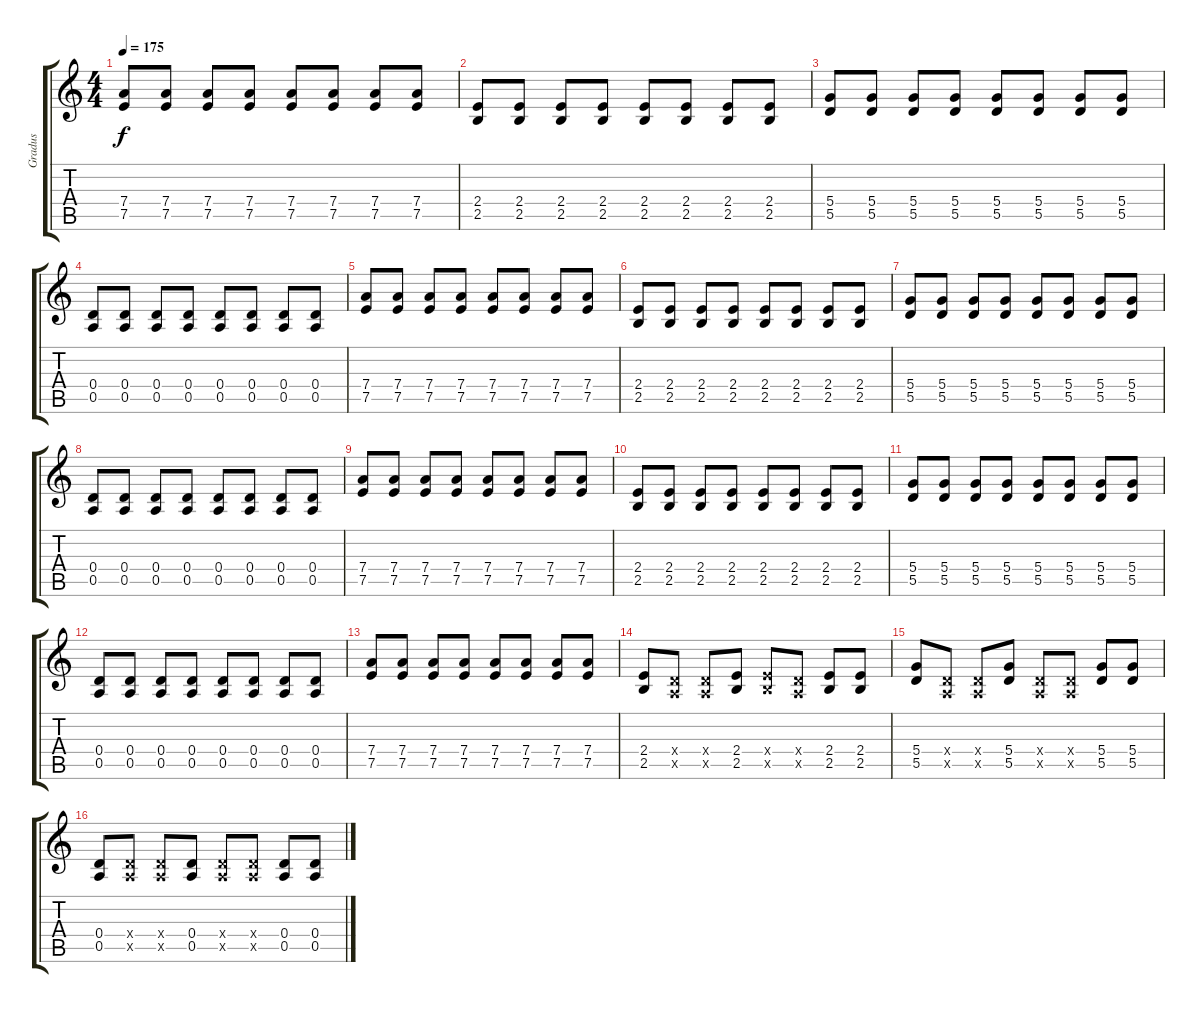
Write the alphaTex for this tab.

\track ("Gradus" "Gradus") {instrument distortionguitar}
\staff {score tabs}
\tuning (E4 B3 G3 D3 A2 E2) {hide}
\ts (4 4)
\tempo 175
\clef g2
\ks c
(7.4 7.5).8{dy f} (7.4 7.5).8 (7.4 7.5).8 (7.4 7.5).8 (7.4 7.5).8 (7.4 7.5).8 (7.4 7.5).8 (7.4 7.5).8 |
(2.4 2.5).8 (2.4 2.5).8 (2.4 2.5).8 (2.4 2.5).8 (2.4 2.5).8 (2.4 2.5).8 (2.4 2.5).8 (2.4 2.5).8 |
(5.4 5.5).8 (5.4 5.5).8 (5.4 5.5).8 (5.4 5.5).8 (5.4 5.5).8 (5.4 5.5).8 (5.4 5.5).8 (5.4 5.5).8 |
(0.4 0.5).8 (0.4 0.5).8 (0.4 0.5).8 (0.4 0.5).8 (0.4 0.5).8 (0.4 0.5).8 (0.4 0.5).8 (0.4 0.5).8 |
(7.4 7.5).8 (7.4 7.5).8 (7.4 7.5).8 (7.4 7.5).8 (7.4 7.5).8 (7.4 7.5).8 (7.4 7.5).8 (7.4 7.5).8 |
(2.4 2.5).8 (2.4 2.5).8 (2.4 2.5).8 (2.4 2.5).8 (2.4 2.5).8 (2.4 2.5).8 (2.4 2.5).8 (2.4 2.5).8 |
(5.4 5.5).8 (5.4 5.5).8 (5.4 5.5).8 (5.4 5.5).8 (5.4 5.5).8 (5.4 5.5).8 (5.4 5.5).8 (5.4 5.5).8 |
(0.4 0.5).8 (0.4 0.5).8 (0.4 0.5).8 (0.4 0.5).8 (0.4 0.5).8 (0.4 0.5).8 (0.4 0.5).8 (0.4 0.5).8 |
(7.4 7.5).8 (7.4 7.5).8 (7.4 7.5).8 (7.4 7.5).8 (7.4 7.5).8 (7.4 7.5).8 (7.4 7.5).8 (7.4 7.5).8 |
(2.4 2.5).8 (2.4 2.5).8 (2.4 2.5).8 (2.4 2.5).8 (2.4 2.5).8 (2.4 2.5).8 (2.4 2.5).8 (2.4 2.5).8 |
(5.4 5.5).8 (5.4 5.5).8 (5.4 5.5).8 (5.4 5.5).8 (5.4 5.5).8 (5.4 5.5).8 (5.4 5.5).8 (5.4 5.5).8 |
(0.4 0.5).8 (0.4 0.5).8 (0.4 0.5).8 (0.4 0.5).8 (0.4 0.5).8 (0.4 0.5).8 (0.4 0.5).8 (0.4 0.5).8 |
(7.4 7.5).8 (7.4 7.5).8 (7.4 7.5).8 (7.4 7.5).8 (7.4 7.5).8 (7.4 7.5).8 (7.4 7.5).8 (7.4 7.5).8 |
(2.4 2.5).8 (0.4{x} 0.5{x}).8 (0.4{x} 0.5{x}).8 (2.4 2.5).8 (2.4{x} 2.5{x}).8 (0.4{x} 0.5{x}).8 (2.4 2.5).8 (2.4 2.5).8 |
(5.4 5.5).8 (0.4{x} 0.5{x}).8 (0.4{x} 0.5{x}).8 (5.4 5.5).8 (0.4{x} 0.5{x}).8 (0.4{x} 0.5{x}).8 (5.4 5.5).8 (5.4 5.5).8 |
(0.4 0.5).8 (0.4{x} 0.5{x}).8 (0.4{x} 0.5{x}).8 (0.4 0.5).8 (0.4{x} 0.5{x}).8 (0.4{x} 0.5{x}).8 (0.4 0.5).8 (0.4 0.5).8
